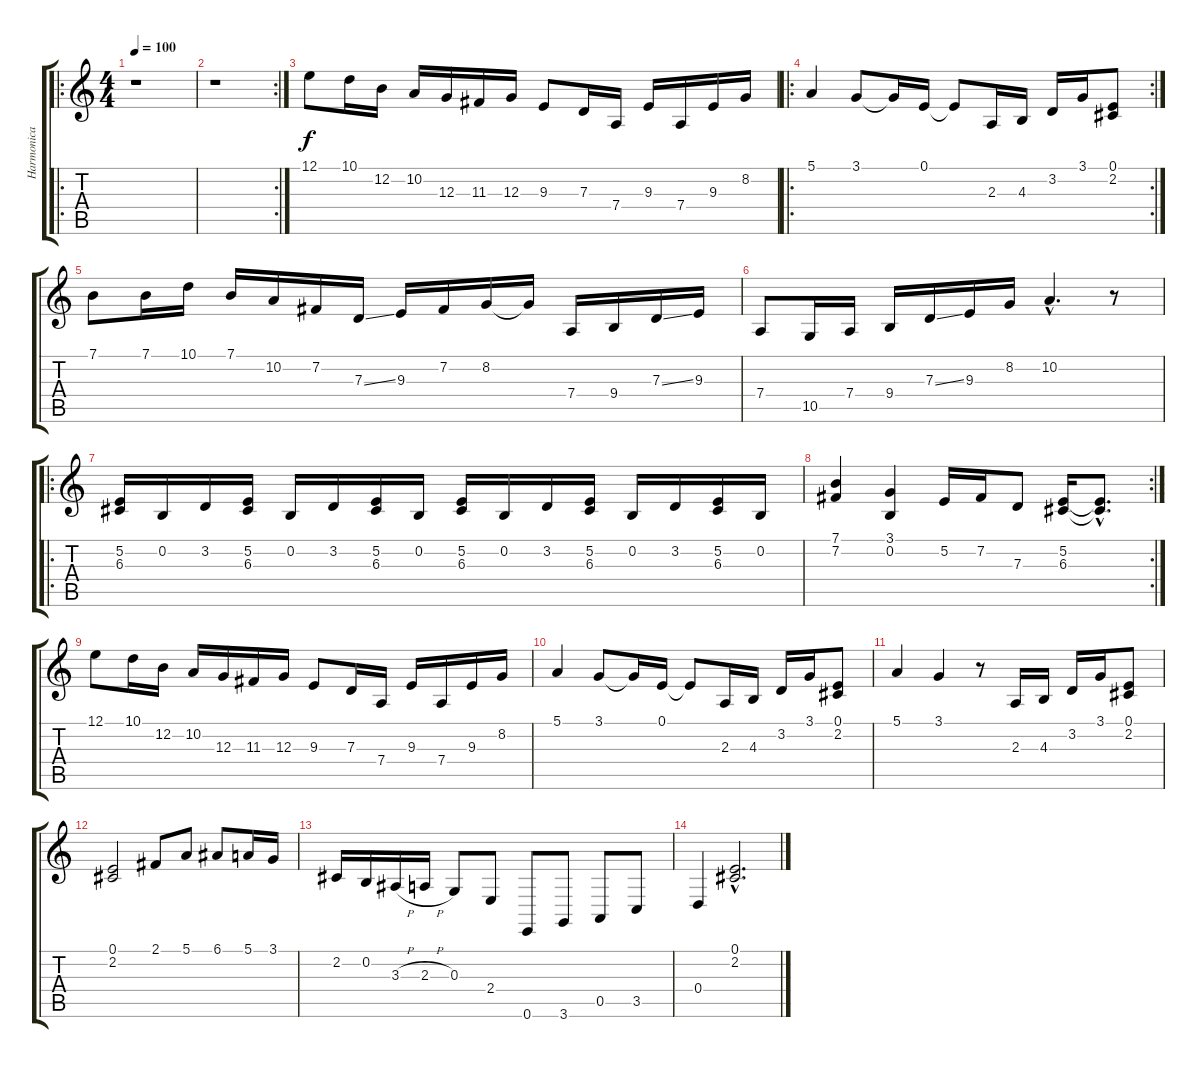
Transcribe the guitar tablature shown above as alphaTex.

\track ("Harmonica" "Harmonica") {instrument harmonica}
\staff {score tabs}
\tuning (E4 B3 G3 D3 A2 E2) {hide}
\ro
\ts (4 4)
\tempo 100
\clef g2
\ks c
r.1{dy f instrument harmonica} |
\rc 2
r.1 |
12.1.8 10.1.16 12.2.16 10.2.16 12.3.16 11.3.16 12.3.16 9.3.8 7.3.16 7.4.16 9.3.16 7.4.16 9.3.16 8.2.16 |
\ro
\rc 2
5.1.4 3.1.8 3.1{t}.16 0.1.16 0.1{t}.8 2.3.16 4.3.16 3.2.16 3.1.16 (0.1 2.2).8 |
7.1.8 7.1.16 10.1.16 7.1.16 10.2.16 7.2.16 7.3{ss}.16 9.3.16 7.2.16 8.2.16 8.2{t}.16 7.4.16 9.4.16 7.3{ss}.16 9.3.16 |
7.4.8 10.5.16 7.4.16 9.4.16 7.3{ss}.16 9.3.16 8.2.16 10.2{hac}.4{d} r.8 |
\ro
(5.2 6.3).16 0.2.16 3.2.16 (5.2 6.3).16 0.2.16 3.2.16 (5.2 6.3).16 0.2.16 (5.2 6.3).16 0.2.16 3.2.16 (5.2 6.3).16 0.2.16 3.2.16 (5.2 6.3).16 0.2.16 |
\rc 2
(7.1 7.2).4 (3.1 0.2).4 5.2.16 7.2.16 7.3.8 (5.2 6.3).16 (5.2{hac t} 6.3{hac t}).8{d} |
12.1.8 10.1.16 12.2.16 10.2.16 12.3.16 11.3.16 12.3.16 9.3.8 7.3.16 7.4.16 9.3.16 7.4.16 9.3.16 8.2.16 |
5.1.4 3.1.8 3.1{t}.16 0.1.16 0.1{t}.8 2.3.16 4.3.16 3.2.16 3.1.16 (0.1 2.2).8 |
5.1.4 3.1.4 r.8 2.3.16 4.3.16 3.2.16 3.1.16 (0.1 2.2).8 |
(0.1 2.2).2 2.1.8 5.1.8 6.1.8 5.1.16 3.1.16 |
2.2.16 0.2.16 3.3{h}.16 2.3{h}.16 0.3.8 2.4.8 0.6.8 3.6.8 0.5.8 3.5.8 |
0.4.4 (0.1{hac} 2.2{hac}).2{d}
